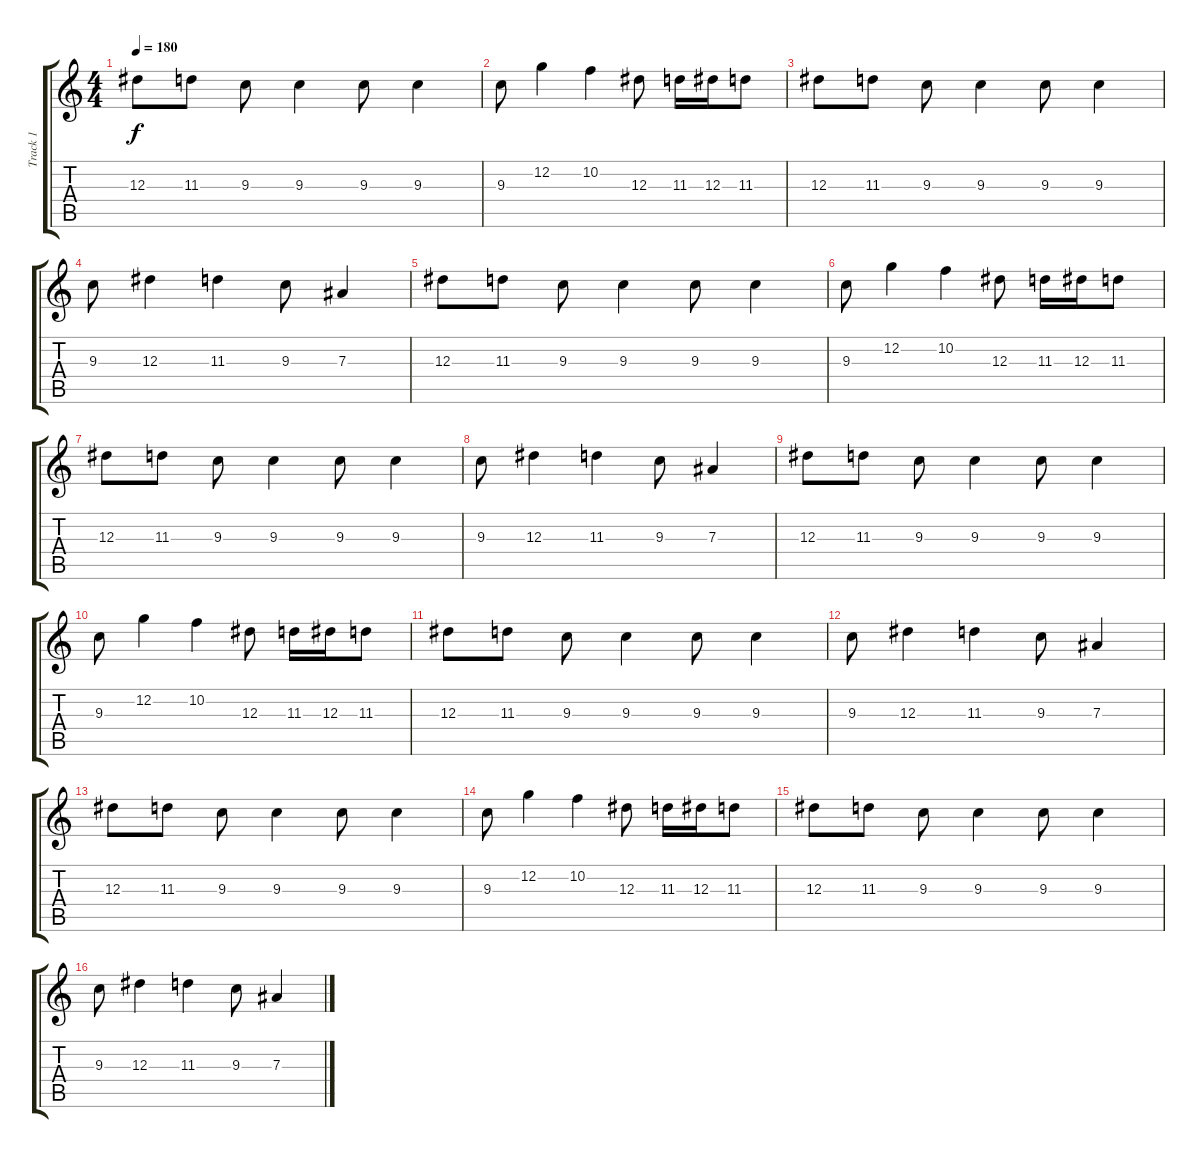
\track ("Track 1" "Track 1") {instrument distortionguitar}
\staff {score tabs}
\tuning (C4 G3 Eb3 Bb2 F2 C2) {hide}
\ts (4 4)
\tempo 180
\clef g2
\ks c
12.3.8{dy f instrument distortionguitar} 11.3.8 9.3.8 9.3.4 9.3.8 9.3.4 |
9.3.8 12.2.4 10.2.4 12.3.8 11.3.16 12.3.16 11.3.8 |
12.3.8 11.3.8 9.3.8 9.3.4 9.3.8 9.3.4 |
9.3.8 12.3.4 11.3.4 9.3.8 7.3.4 |
12.3.8 11.3.8 9.3.8 9.3.4 9.3.8 9.3.4 |
9.3.8 12.2.4 10.2.4 12.3.8 11.3.16 12.3.16 11.3.8 |
12.3.8 11.3.8 9.3.8 9.3.4 9.3.8 9.3.4 |
9.3.8 12.3.4 11.3.4 9.3.8 7.3.4 |
12.3.8 11.3.8 9.3.8 9.3.4 9.3.8 9.3.4 |
9.3.8 12.2.4 10.2.4 12.3.8 11.3.16 12.3.16 11.3.8 |
12.3.8 11.3.8 9.3.8 9.3.4 9.3.8 9.3.4 |
9.3.8 12.3.4 11.3.4 9.3.8 7.3.4 |
12.3.8 11.3.8 9.3.8 9.3.4 9.3.8 9.3.4 |
9.3.8 12.2.4 10.2.4 12.3.8 11.3.16 12.3.16 11.3.8 |
12.3.8 11.3.8 9.3.8 9.3.4 9.3.8 9.3.4 |
9.3.8 12.3.4 11.3.4 9.3.8 7.3.4
